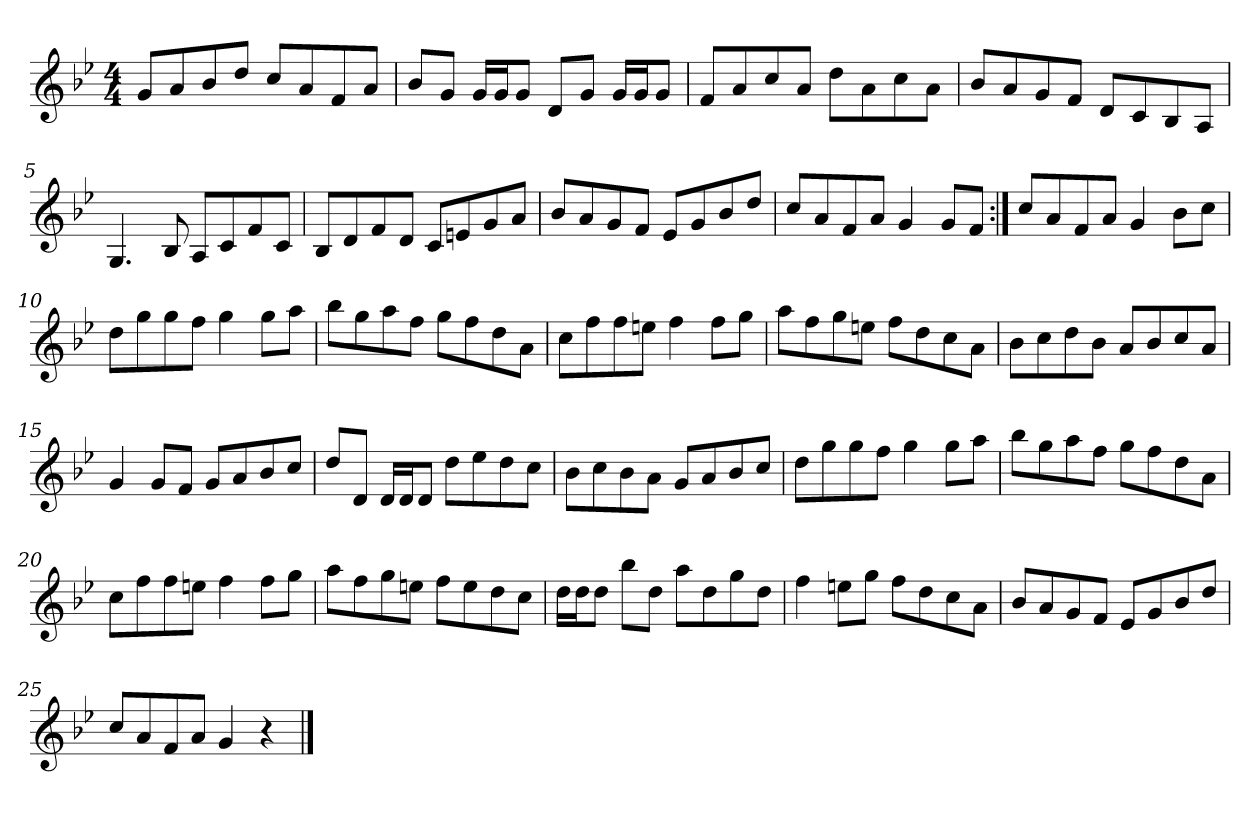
**kern
*part1
*staff1
*clefG2
*k[b-e-]
*g:
*M4/4
=1
8g/L
8a/
8b-/
8dd/J
8cc/L
8a/
8f/
8a/J
=2
8b-/L
8g/J
16g/LL
16g/J
8g/J
8d/L
8g/J
16g/LL
16g/J
8g/J
=3
8f/L
8a/
8cc/
8a/J
8dd\L
8a\
8cc\
8a\J
=4
8b-/L
8a/
8g/
8f/J
8d/L
8c/
8B-/
8A/J
!!LO:LB:g=z
=5
4.G/
8B-/
8A/L
8c/
8f/
8c/J
=6
8B-/L
8d/
8f/
8d/J
8c/L
8en/
8g/
8a/J
=7
8b-/L
8a/
8g/
8f/J
8e-/L
8g/
8b-/
8dd/J
=8
8cc/L
8a/
8f/
8a/J
4g/
8g/L
8f/J
=9:|!
8cc/L
8a/
8f/
8a/J
4g/
8b-\L
8cc\J
!!LO:LB:g=z
=10
8dd\L
8gg\
8gg\
8ff\J
4gg\
8gg\L
8aa\J
=11
8bb-\L
8gg\
8aa\
8ff\J
8gg\L
8ff\
8dd\
8a\J
=12
8cc\L
8ff\
8ff\
8een\J
4ff\
8ff\L
8gg\J
=13
8aa\L
8ff\
8gg\
8een\J
8ff\L
8dd\
8cc\
8a\J
!!LO:LB:g=z
=14
8b-\L
8cc\
8dd\
8b-\J
8a/L
8b-/
8cc/
8a/J
=15
4g/
8g/L
8f/J
8g/L
8a/
8b-/
8cc/J
=16
8dd/L
8d/J
16d/LL
16d/J
8d/J
8dd\L
8ee-\
8dd\
8cc\J
=17
8b-\L
8cc\
8b-\
8a\J
8g/L
8a/
8b-/
8cc/J
!!LO:LB:g=z
=18
8dd\L
8gg\
8gg\
8ff\J
4gg\
8gg\L
8aa\J
=19
8bb-\L
8gg\
8aa\
8ff\J
8gg\L
8ff\
8dd\
8a\J
=20
8cc\L
8ff\
8ff\
8een\J
4ff\
8ff\L
8gg\J
=21
8aa\L
8ff\
8gg\
8een\J
8ff\L
8ee\
8dd\
8cc\J
!!LO:LB:g=z
=22
16dd\LL
16dd\J
8dd\J
8bb-\L
8dd\J
8aa\L
8dd\
8gg\
8dd\J
=23
4ff\
8een\L
8gg\J
8ff\L
8dd\
8cc\
8a\J
=24
8b-/L
8a/
8g/
8f/J
8e-/L
8g/
8b-/
8dd/J
=25
8cc/L
8a/
8f/
8a/J
4g/
4r
==
*-
